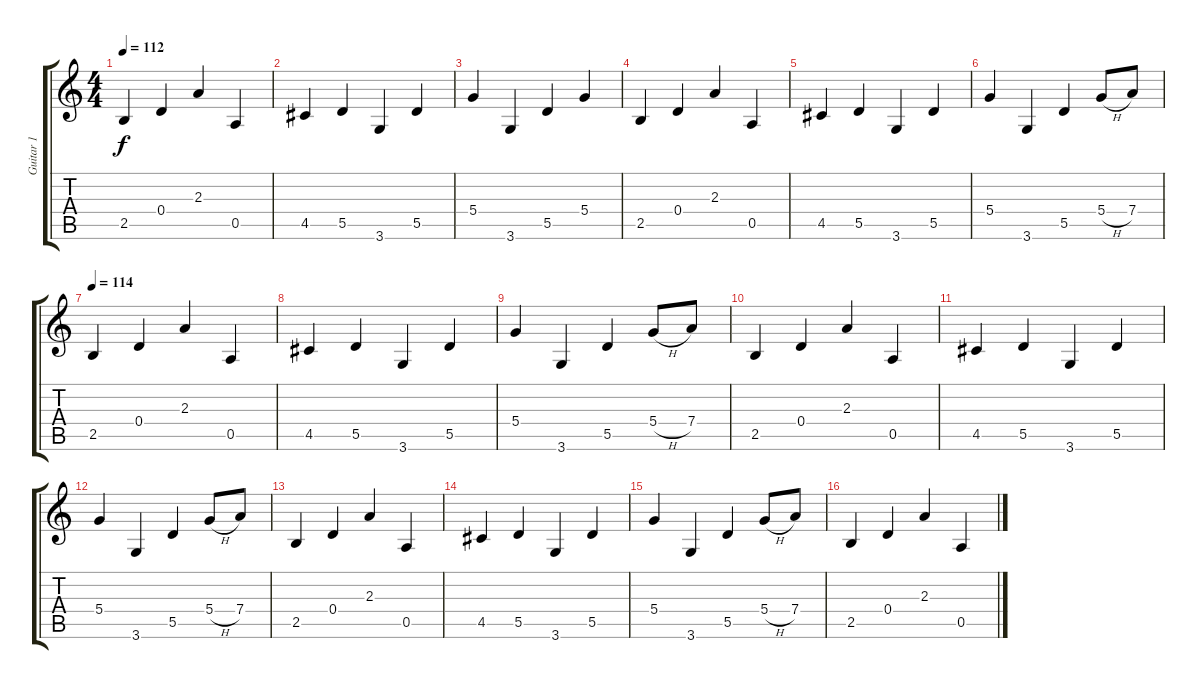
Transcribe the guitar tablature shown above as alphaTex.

\track ("Guitar 1" "Guitar 1") {instrument overdrivenguitar}
\staff {score tabs}
\tuning (E4 B3 G3 D3 A2 E2) {hide}
\ts (4 4)
\tempo 112
\clef g2
\ks c
2.5.4{dy f instrument overdrivenguitar} 0.4.4 2.3.4 0.5.4 |
4.5.4 5.5.4 3.6.4 5.5.4 |
5.4.4 3.6.4 5.5.4 5.4.4 |
2.5.4 0.4.4 2.3.4 0.5.4 |
4.5.4 5.5.4 3.6.4 5.5.4 |
5.4.4 3.6.4 5.5.4 5.4{h}.8 7.4.8 |
\tempo 114
2.5.4 0.4.4 2.3.4 0.5.4 |
4.5.4 5.5.4 3.6.4 5.5.4 |
5.4.4 3.6.4 5.5.4 5.4{h}.8 7.4.8 |
2.5.4 0.4.4 2.3.4 0.5.4 |
4.5.4 5.5.4 3.6.4 5.5.4 |
5.4.4 3.6.4 5.5.4 5.4{h}.8 7.4.8 |
2.5.4 0.4.4 2.3.4 0.5.4 |
4.5.4 5.5.4 3.6.4 5.5.4 |
5.4.4 3.6.4 5.5.4 5.4{h}.8 7.4.8 |
2.5.4 0.4.4 2.3.4 0.5.4
